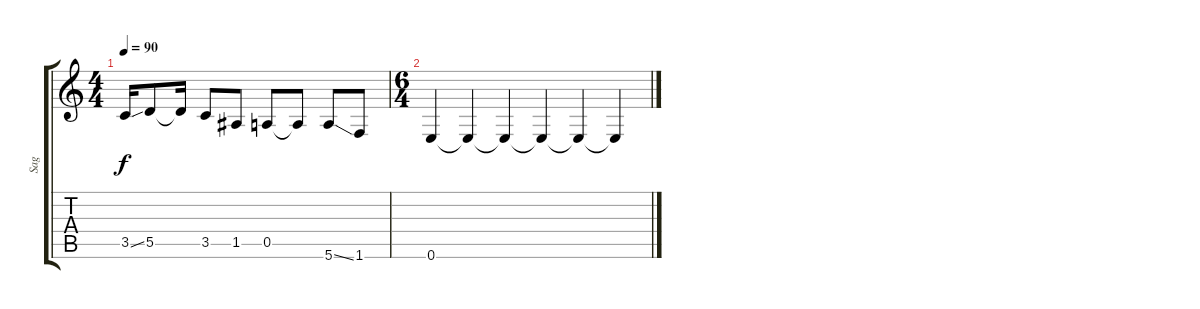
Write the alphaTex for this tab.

\track ("Sag" "Sag") {instrument acousticguitarsteel}
\staff {score tabs}
\tuning (E4 B3 G3 D3 A2 E2) {hide}
\ts (4 4)
\tempo 90
\clef g2
\ks c
3.5{ss}.16{dy f} 5.5.8 5.5{t}.16 3.5.8 1.5.8 0.5.8 0.5{t}.8 5.6{ss}.8 1.6.8 |
\ts (6 4)
0.6.4 0.6{t}.4 0.6{t}.4 0.6{t}.4 0.6{t}.4 0.6{t}.4
